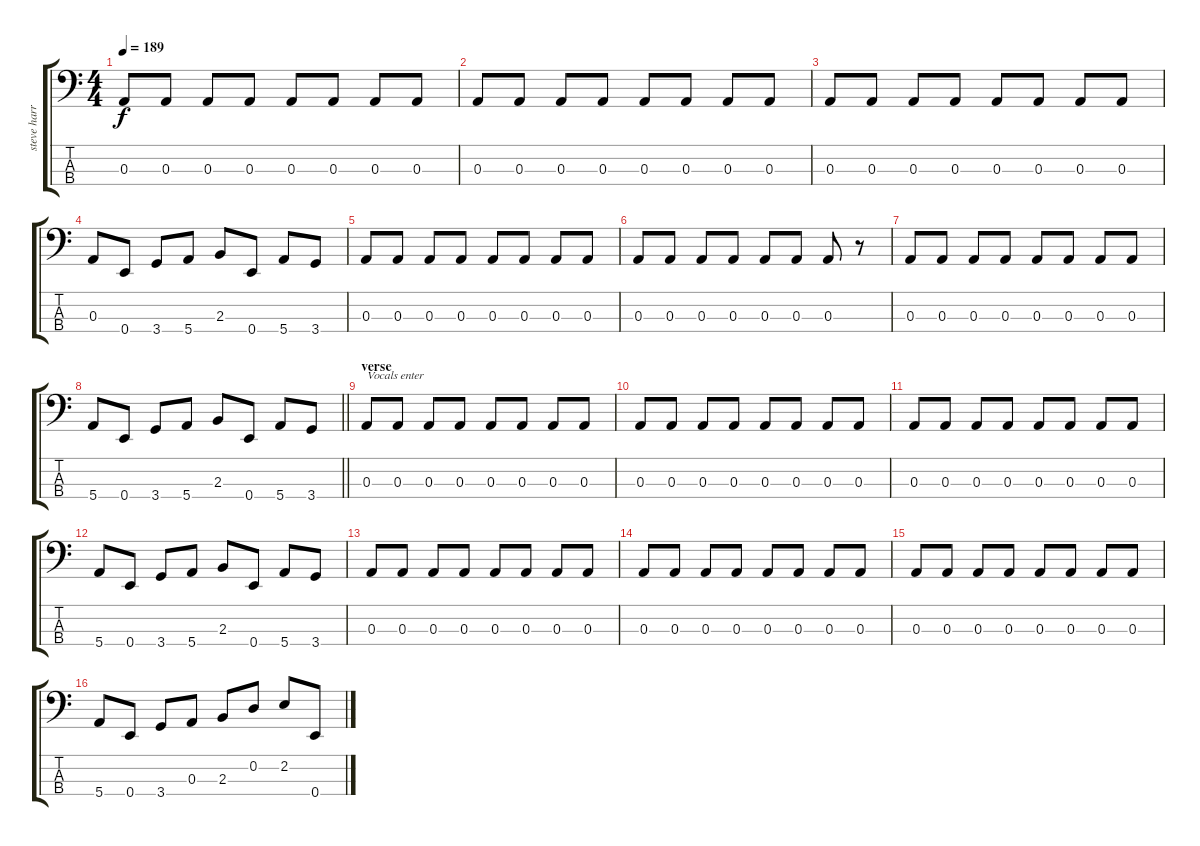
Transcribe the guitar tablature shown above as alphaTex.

\track ("steve harris" "steve harr") {instrument electricbassfinger}
\staff {score tabs}
\tuning (G2 D2 A1 E1) {hide}
\ts (4 4)
\tempo 189
\clef f4
\ks c
0.3.8{dy f} 0.3.8 0.3.8 0.3.8 0.3.8 0.3.8 0.3.8 0.3.8 |
0.3.8 0.3.8 0.3.8 0.3.8 0.3.8 0.3.8 0.3.8 0.3.8 |
0.3.8 0.3.8 0.3.8 0.3.8 0.3.8 0.3.8 0.3.8 0.3.8 |
0.3.8 0.4.8 3.4.8 5.4.8 2.3.8 0.4.8 5.4.8 3.4.8 |
0.3.8 0.3.8 0.3.8 0.3.8 0.3.8 0.3.8 0.3.8 0.3.8 |
0.3.8 0.3.8 0.3.8 0.3.8 0.3.8 0.3.8 0.3.8 r.8 |
0.3.8 0.3.8 0.3.8 0.3.8 0.3.8 0.3.8 0.3.8 0.3.8 |
\barLineRight lightlight
5.4.8 0.4.8 3.4.8 5.4.8 2.3.8 0.4.8 5.4.8 3.4.8 |
\section ("" "verse")
0.3.8{txt "Vocals enter"} 0.3.8 0.3.8 0.3.8 0.3.8 0.3.8 0.3.8 0.3.8 |
0.3.8 0.3.8 0.3.8 0.3.8 0.3.8 0.3.8 0.3.8 0.3.8 |
0.3.8 0.3.8 0.3.8 0.3.8 0.3.8 0.3.8 0.3.8 0.3.8 |
5.4.8 0.4.8 3.4.8 5.4.8 2.3.8 0.4.8 5.4.8 3.4.8 |
0.3.8 0.3.8 0.3.8 0.3.8 0.3.8 0.3.8 0.3.8 0.3.8 |
0.3.8 0.3.8 0.3.8 0.3.8 0.3.8 0.3.8 0.3.8 0.3.8 |
0.3.8 0.3.8 0.3.8 0.3.8 0.3.8 0.3.8 0.3.8 0.3.8 |
5.4.8 0.4.8 3.4.8 0.3.8 2.3.8 0.2.8 2.2.8 0.4.8
